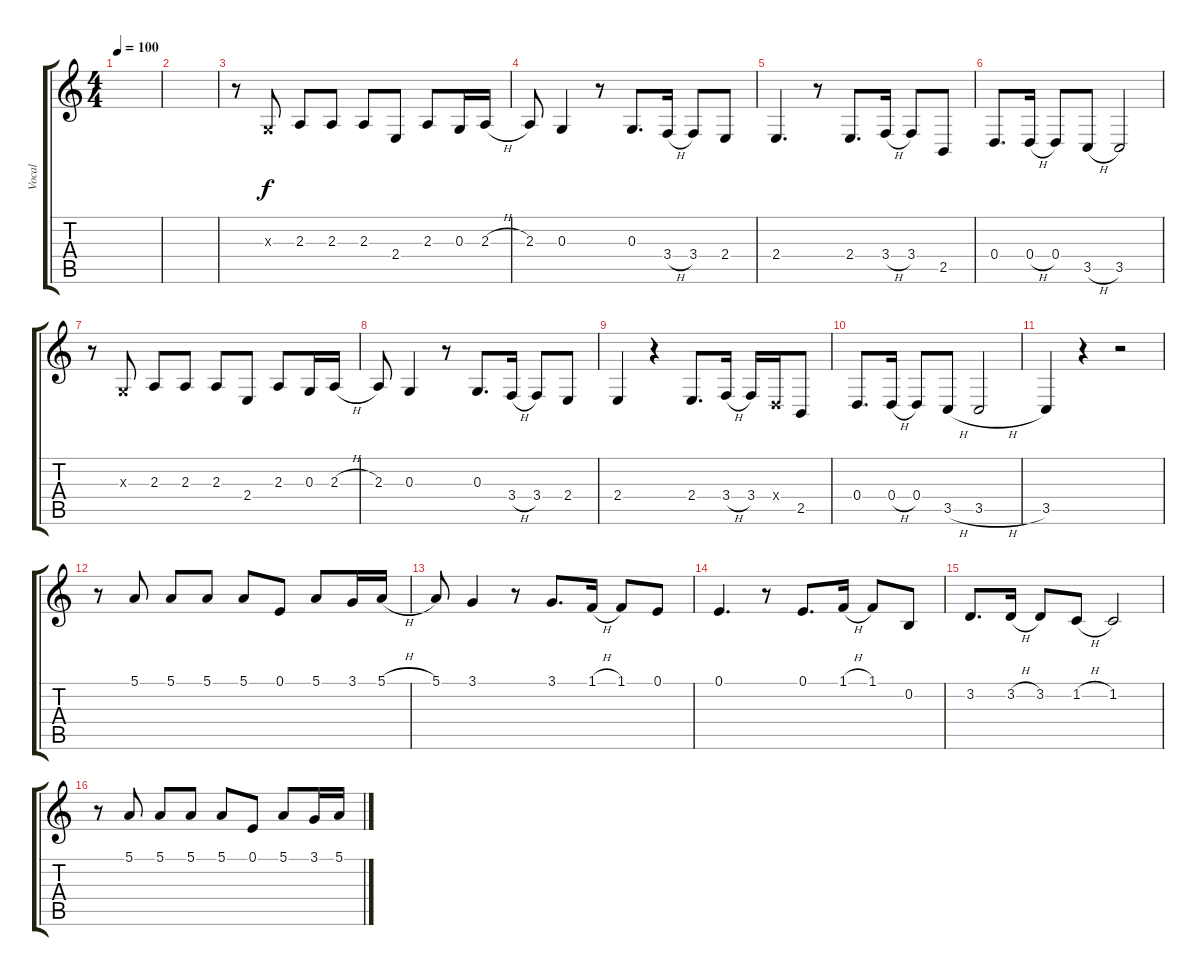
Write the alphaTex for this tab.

\track ("Vocal" "Vocal") {instrument flute}
\staff {score tabs}
\tuning (E4 B3 G3 D3 A2 E2) {hide}
\ts (4 4)
\tempo 100
\clef g2
\ks c
|
|
r.8 0.3{x}.8 2.3.8 2.3.8 2.3.8 2.4.8 2.3.8 0.3.16 2.3{h}.16 |
2.3.8 0.3.4 r.8 0.3.8{d} 3.4{h}.16 3.4.8 2.4.8 |
2.4.4{d} r.8 2.4.8{d} 3.4{h}.16 3.4.8 2.5.8 |
0.4.8{d} 0.4{h}.16 0.4.8 3.5{h}.8 3.5.2 |
r.8 0.3{x}.8 2.3.8 2.3.8 2.3.8 2.4.8 2.3.8 0.3.16 2.3{h}.16 |
2.3.8 0.3.4 r.8 0.3.8{d} 3.4{h}.16 3.4.8 2.4.8 |
2.4.4 r.4 2.4.8{d} 3.4{h}.16 3.4.16 0.4{x}.16 2.5.8 |
0.4.8{d} 0.4{h}.16 0.4.8 3.5{h}.8 3.5{h}.2 |
3.5.4 r.4 r.2 |
r.8 5.1.8 5.1.8 5.1.8 5.1.8 0.1.8 5.1.8 3.1.16 5.1{h}.16 |
5.1.8 3.1.4 r.8 3.1.8{d} 1.1{h}.16 1.1.8 0.1.8 |
0.1.4{d} r.8 0.1.8{d} 1.1{h}.16 1.1.8 0.2.8 |
3.2.8{d} 3.2{h}.16 3.2.8 1.2{h}.8 1.2.2 |
r.8 5.1.8 5.1.8 5.1.8 5.1.8 0.1.8 5.1.8 3.1.16 5.1{h}.16
